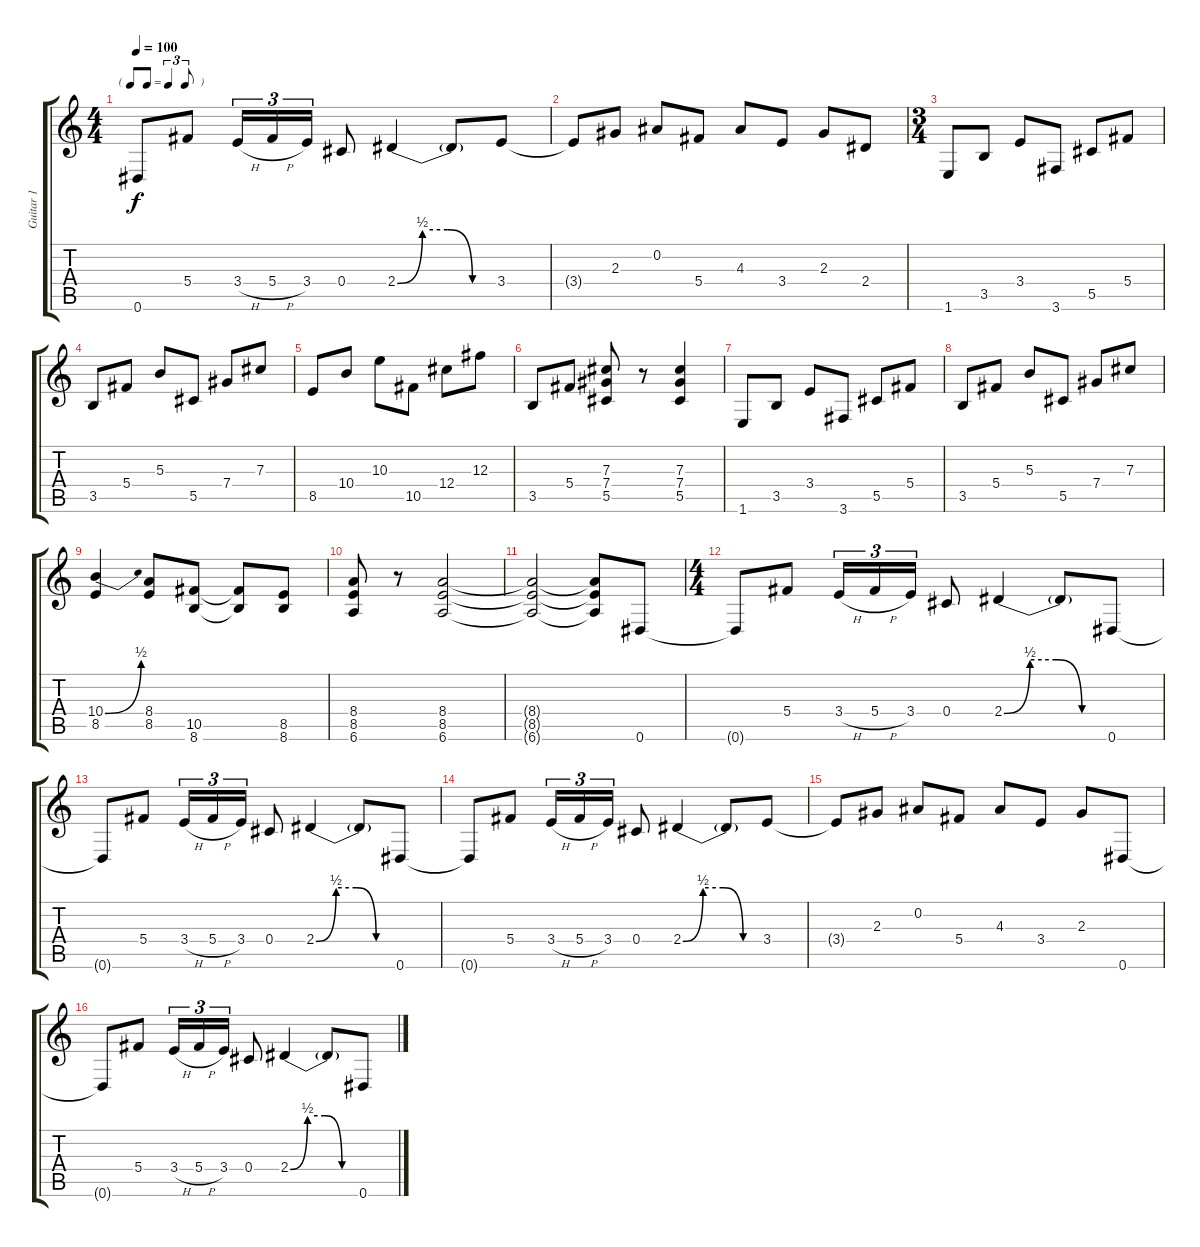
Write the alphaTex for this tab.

\track ("Guitar 1" "Guitar 1") {instrument distortionguitar}
\staff {score tabs}
\tuning (Eb4 Bb3 Gb3 Db3 Ab2 Eb2) {hide}
\ts (4 4)
\tf triplet8th
\tempo 100
\clef g2
\ks c
0.6{t}.8{dy f} 5.4.8 3.4{h}.16{tu (3 2)} 5.4{h}.16{tu (3 2)} 3.4.16{tu (3 2)} 0.4.8 2.4{be (custom 0 0 15 2 30 2 45 0 60 0)}.4 2.4{t}.8 3.4.8 |
3.4{t}.8 2.3.8 0.2.8 5.4.8 4.3.8 3.4.8 2.3.8 2.4.8 |
\ts (3 4)
1.6.8 3.5.8 3.4.8 3.6.8 5.5.8 5.4.8 |
3.5.8 5.4.8 5.3.8 5.5.8 7.4.8 7.3.8 |
8.5.8 10.4.8 10.3.8 10.5.8 12.4.8 12.3.8 |
3.5.8 5.4.8 (7.3 7.4 5.5).8 r.8 (7.3 7.4 5.5).4 |
1.6.8 3.5.8 3.4.8 3.6.8 5.5.8 5.4.8 |
3.5.8 5.4.8 5.3.8 5.5.8 7.4.8 7.3.8 |
(10.4{be (bend 0 0 60 2)} 8.5).4 (8.4 8.5).8 (10.5 8.6).8 (10.5{t} 8.6{t}).8 (8.5 8.6).8 |
(8.4 8.5 6.6).8 r.8 (8.4 8.5 6.6).2 |
(8.4{t} 8.5{t} 6.6{t}).2 (8.4{t} 8.5{t} 6.6{t}).8 0.6.8 |
\ts (4 4)
0.6{t}.8 5.4.8 3.4{h}.16{tu (3 2)} 5.4{h}.16{tu (3 2)} 3.4.16{tu (3 2)} 0.4.8 2.4{be (custom 0 0 15 2 30 2 45 0 60 0)}.4 2.4{t}.8 0.6.8 |
0.6{t}.8 5.4.8 3.4{h}.16{tu (3 2)} 5.4{h}.16{tu (3 2)} 3.4.16{tu (3 2)} 0.4.8 2.4{be (custom 0 0 15 2 30 2 45 0 60 0)}.4 2.4{t}.8 0.6.8 |
0.6{t}.8 5.4.8 3.4{h}.16{tu (3 2)} 5.4{h}.16{tu (3 2)} 3.4.16{tu (3 2)} 0.4.8 2.4{be (custom 0 0 15 2 30 2 45 0 60 0)}.4 2.4{t}.8 3.4.8 |
3.4{t}.8 2.3.8 0.2.8 5.4.8 4.3.8 3.4.8 2.3.8 0.6.8 |
0.6{t}.8 5.4.8 3.4{h}.16{tu (3 2)} 5.4{h}.16{tu (3 2)} 3.4.16{tu (3 2)} 0.4.8 2.4{be (custom 0 0 15 2 30 2 45 0 60 0)}.4 2.4{t}.8 0.6.8
